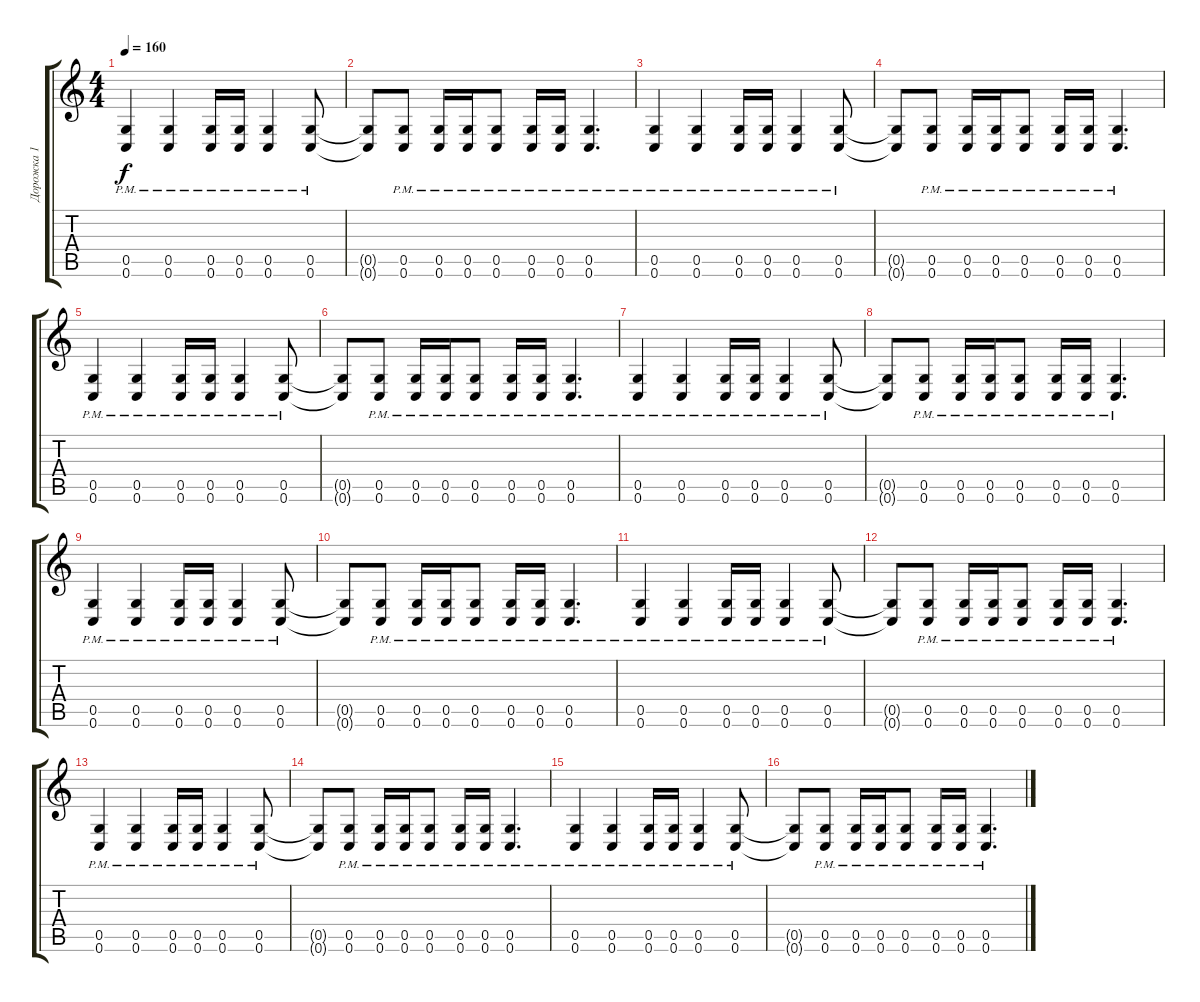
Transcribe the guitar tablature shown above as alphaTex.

\track ("Дорожка 1" "Дорожка 1") {instrument distortionguitar}
\staff {score tabs}
\tuning (D4 A3 F3 C3 G2 C2) {hide}
\ts (4 4)
\tempo 160
\clef g2
\ks c
(0.5{pm} 0.6{pm}).4{dy f} (0.5{pm} 0.6{pm}).4 (0.5{pm} 0.6{pm}).16 (0.5{pm} 0.6{pm}).16 (0.5{pm} 0.6{pm}).4 (0.5{pm} 0.6{pm}).8 |
(0.5{t} 0.6{t}).8 (0.5{pm} 0.6{pm}).8 (0.5{pm} 0.6{pm}).16 (0.5{pm} 0.6{pm}).16 (0.5{pm} 0.6{pm}).8 (0.5{pm} 0.6{pm}).16 (0.5{pm} 0.6{pm}).16 (0.5{pm} 0.6{pm}).4{d} |
(0.5{pm} 0.6{pm}).4 (0.5{pm} 0.6{pm}).4 (0.5{pm} 0.6{pm}).16 (0.5{pm} 0.6{pm}).16 (0.5{pm} 0.6{pm}).4 (0.5{pm} 0.6{pm}).8 |
(0.5{t} 0.6{t}).8 (0.5{pm} 0.6{pm}).8 (0.5{pm} 0.6{pm}).16 (0.5{pm} 0.6{pm}).16 (0.5{pm} 0.6{pm}).8 (0.5{pm} 0.6{pm}).16 (0.5{pm} 0.6{pm}).16 (0.5{pm} 0.6{pm}).4{d} |
(0.5{pm} 0.6{pm}).4 (0.5{pm} 0.6{pm}).4 (0.5{pm} 0.6{pm}).16 (0.5{pm} 0.6{pm}).16 (0.5{pm} 0.6{pm}).4 (0.5{pm} 0.6{pm}).8 |
(0.5{t} 0.6{t}).8 (0.5{pm} 0.6{pm}).8 (0.5{pm} 0.6{pm}).16 (0.5{pm} 0.6{pm}).16 (0.5{pm} 0.6{pm}).8 (0.5{pm} 0.6{pm}).16 (0.5{pm} 0.6{pm}).16 (0.5{pm} 0.6{pm}).4{d} |
(0.5{pm} 0.6{pm}).4 (0.5{pm} 0.6{pm}).4 (0.5{pm} 0.6{pm}).16 (0.5{pm} 0.6{pm}).16 (0.5{pm} 0.6{pm}).4 (0.5{pm} 0.6{pm}).8 |
(0.5{t} 0.6{t}).8 (0.5{pm} 0.6{pm}).8 (0.5{pm} 0.6{pm}).16 (0.5{pm} 0.6{pm}).16 (0.5{pm} 0.6{pm}).8 (0.5{pm} 0.6{pm}).16 (0.5{pm} 0.6{pm}).16 (0.5{pm} 0.6{pm}).4{d} |
(0.5{pm} 0.6{pm}).4 (0.5{pm} 0.6{pm}).4 (0.5{pm} 0.6{pm}).16 (0.5{pm} 0.6{pm}).16 (0.5{pm} 0.6{pm}).4 (0.5{pm} 0.6{pm}).8 |
(0.5{t} 0.6{t}).8 (0.5{pm} 0.6{pm}).8 (0.5{pm} 0.6{pm}).16 (0.5{pm} 0.6{pm}).16 (0.5{pm} 0.6{pm}).8 (0.5{pm} 0.6{pm}).16 (0.5{pm} 0.6{pm}).16 (0.5{pm} 0.6{pm}).4{d} |
(0.5{pm} 0.6{pm}).4 (0.5{pm} 0.6{pm}).4 (0.5{pm} 0.6{pm}).16 (0.5{pm} 0.6{pm}).16 (0.5{pm} 0.6{pm}).4 (0.5{pm} 0.6{pm}).8 |
(0.5{t} 0.6{t}).8 (0.5{pm} 0.6{pm}).8 (0.5{pm} 0.6{pm}).16 (0.5{pm} 0.6{pm}).16 (0.5{pm} 0.6{pm}).8 (0.5{pm} 0.6{pm}).16 (0.5{pm} 0.6{pm}).16 (0.5{pm} 0.6{pm}).4{d} |
(0.5{pm} 0.6{pm}).4 (0.5{pm} 0.6{pm}).4 (0.5{pm} 0.6{pm}).16 (0.5{pm} 0.6{pm}).16 (0.5{pm} 0.6{pm}).4 (0.5{pm} 0.6{pm}).8 |
(0.5{t} 0.6{t}).8 (0.5{pm} 0.6{pm}).8 (0.5{pm} 0.6{pm}).16 (0.5{pm} 0.6{pm}).16 (0.5{pm} 0.6{pm}).8 (0.5{pm} 0.6{pm}).16 (0.5{pm} 0.6{pm}).16 (0.5{pm} 0.6{pm}).4{d} |
(0.5{pm} 0.6{pm}).4 (0.5{pm} 0.6{pm}).4 (0.5{pm} 0.6{pm}).16 (0.5{pm} 0.6{pm}).16 (0.5{pm} 0.6{pm}).4 (0.5{pm} 0.6{pm}).8 |
(0.5{t} 0.6{t}).8 (0.5{pm} 0.6{pm}).8 (0.5{pm} 0.6{pm}).16 (0.5{pm} 0.6{pm}).16 (0.5{pm} 0.6{pm}).8 (0.5{pm} 0.6{pm}).16 (0.5{pm} 0.6{pm}).16 (0.5{pm} 0.6{pm}).4{d}
